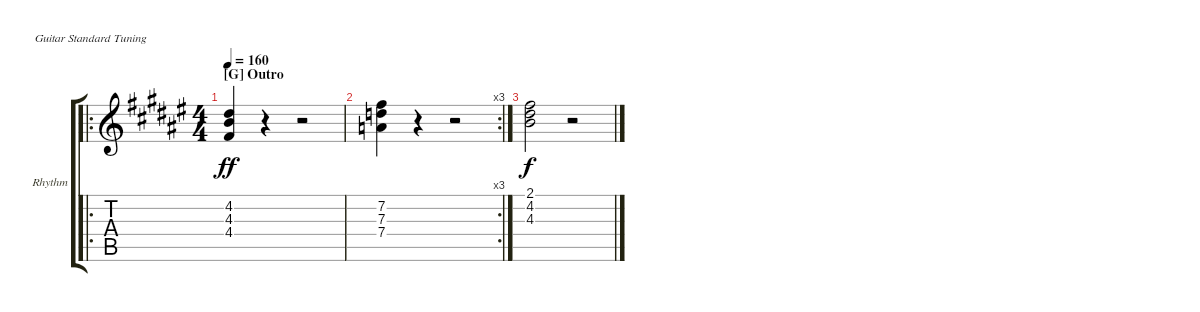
\defaultSystemsLayout 4
\bracketExtendMode groupsimilarinstruments
\firstSystemTrackNameOrientation horizontal
\otherSystemsTrackNameOrientation horizontal
\track ("Rhythm guitar" "Rhythm") {instrument electricguitarclean}
\staff {score tabs}
\tuning (E4 B3 G3 D3 A2 E2)
\ro
\ts (4 4)
\section ("G" "Outro")
\tempo 160
\clef g2
\scale
0.362745
\ks f#
(4.2 4.3 4.4).4{dy ff} r.4 r.2 |
\rc 3
\scale
0.333333 (7.2 7.3 7.4).4 r.4 r.2 |
(2.1 4.2 4.3).2{dy f} r.2
